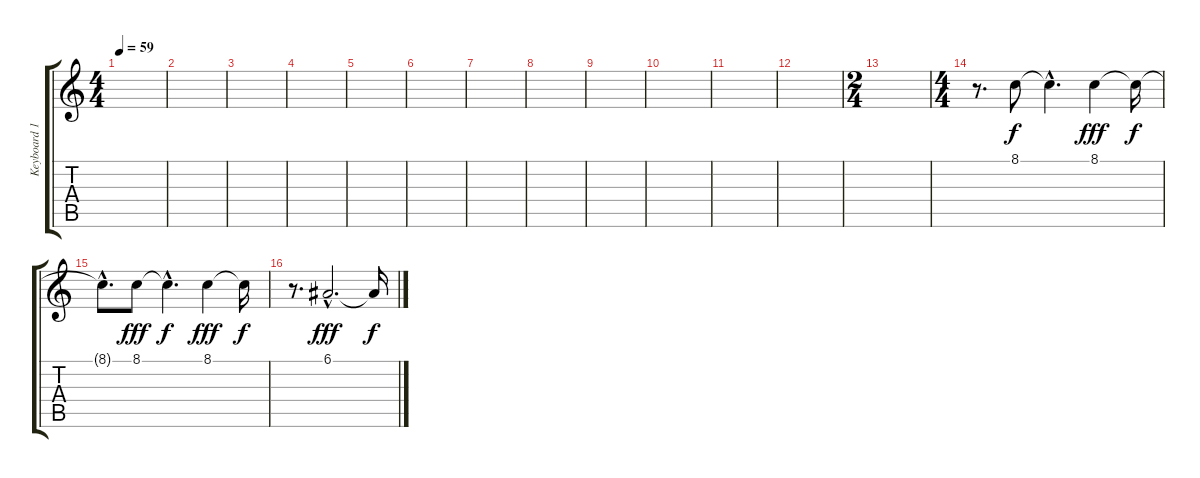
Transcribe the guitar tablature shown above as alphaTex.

\track ("Keyboard 1" "Keyboard 1") {instrument harpsichord}
\staff {score tabs}
\tuning (E4 B3 G3 D3 A2 E2) {hide}
\ts (4 4)
\tempo 59
\clef g2
\ks c
|
|
|
|
|
|
|
|
|
|
|
|
\ts (2 4)
|
\ts (4 4)
r.8{d} 8.1.8 8.1{hac t}.4{d dy f} 8.1.4{dy fff} 8.1{t}.16{dy f} |
8.1{hac t}.8{d} 8.1.8{dy fff} 8.1{hac t}.4{d dy f} 8.1.4{dy fff} 8.1{t}.16{dy f} |
r.8{d} 6.1{hac}.2{d dy fff} 6.1{t}.16{dy f}
